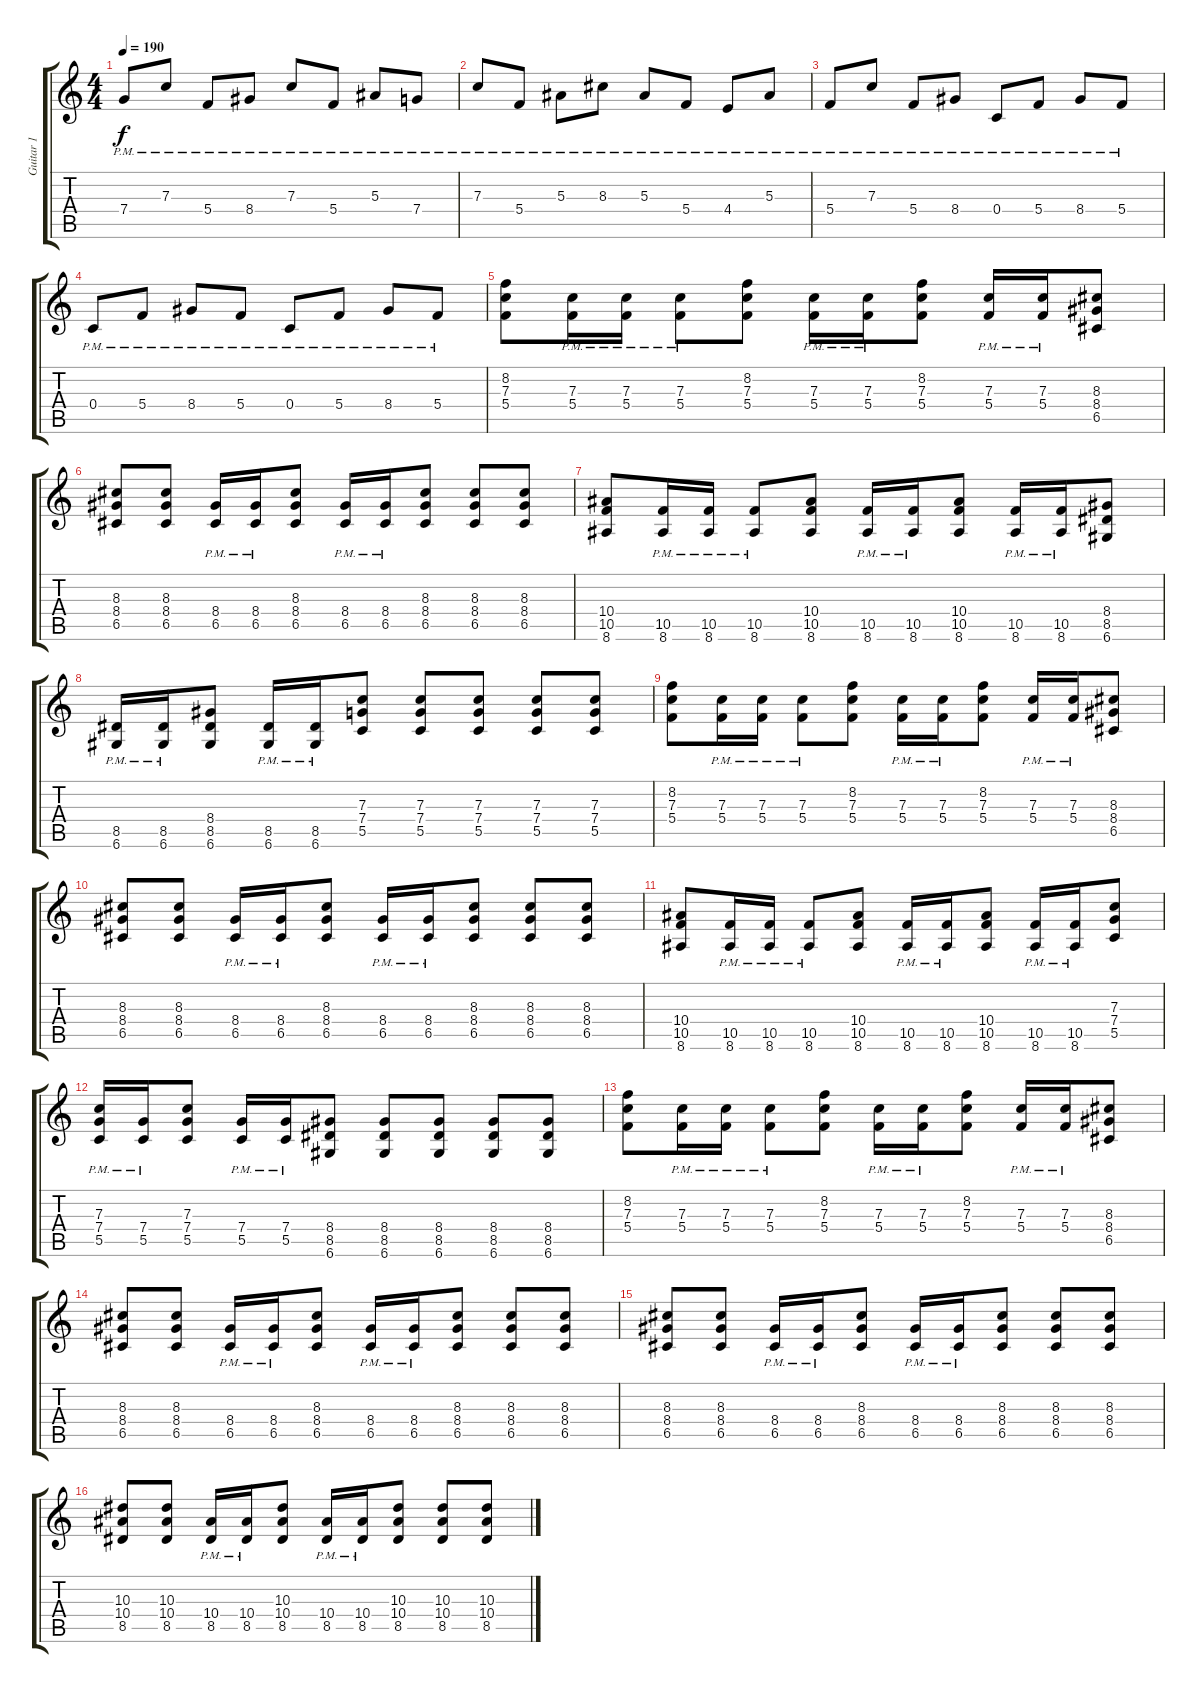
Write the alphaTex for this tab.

\track ("Guitar 1" "Guitar 1") {mute instrument distortionguitar}
\staff {score tabs}
\tuning (D4 A3 F3 C3 G2 D2) {hide}
\ts (4 4)
\tempo 190
\clef g2
\ks c
7.4{pm}.8{dy f} 7.3{pm}.8 5.4{pm}.8 8.4{pm}.8 7.3{pm}.8 5.4{pm}.8 5.3{pm}.8 7.4{pm}.8 |
7.3{pm}.8 5.4{pm}.8 5.3{pm}.8 8.3{pm}.8 5.3{pm}.8 5.4{pm}.8 4.4{pm}.8 5.3{pm}.8 |
5.4{pm}.8 7.3{pm}.8 5.4{pm}.8 8.4{pm}.8 0.4{pm}.8 5.4{pm}.8 8.4{pm}.8 5.4{pm}.8 |
0.4{pm}.8 5.4{pm}.8 8.4{pm}.8 5.4{pm}.8 0.4{pm}.8 5.4{pm}.8 8.4{pm}.8 5.4{pm}.8 |
(8.2 7.3 5.4).8 (7.3{pm} 5.4{pm}).16 (7.3{pm} 5.4{pm}).16 (7.3{pm} 5.4{pm}).8 (8.2 7.3 5.4).8 (7.3{pm} 5.4{pm}).16 (7.3{pm} 5.4{pm}).16 (8.2 7.3 5.4).8 (7.3{pm} 5.4{pm}).16 (7.3{pm} 5.4{pm}).16 (8.3 8.4 6.5).8 |
(8.3 8.4 6.5).8 (8.3 8.4 6.5).8 (8.4{pm} 6.5{pm}).16 (8.4{pm} 6.5{pm}).16 (8.3 8.4 6.5).8 (8.4{pm} 6.5{pm}).16 (8.4{pm} 6.5{pm}).16 (8.3 8.4 6.5).8 (8.3 8.4 6.5).8 (8.3 8.4 6.5).8 |
(10.4 10.5 8.6).8 (10.5{pm} 8.6{pm}).16 (10.5{pm} 8.6{pm}).16 (10.5{pm} 8.6{pm}).8 (10.4 10.5 8.6).8 (10.5{pm} 8.6{pm}).16 (10.5{pm} 8.6{pm}).16 (10.4 10.5 8.6).8 (10.5{pm} 8.6{pm}).16 (10.5{pm} 8.6{pm}).16 (8.4 8.5 6.6).8 |
(8.5{pm} 6.6{pm}).16 (8.5{pm} 6.6{pm}).16 (8.4 8.5 6.6).8 (8.5{pm} 6.6{pm}).16 (8.5{pm} 6.6{pm}).16 (7.3 7.4 5.5).8 (7.3 7.4 5.5).8 (7.3 7.4 5.5).8 (7.3 7.4 5.5).8 (7.3 7.4 5.5).8 |
(8.2 7.3 5.4).8 (7.3{pm} 5.4{pm}).16 (7.3{pm} 5.4{pm}).16 (7.3{pm} 5.4{pm}).8 (8.2 7.3 5.4).8 (7.3{pm} 5.4{pm}).16 (7.3{pm} 5.4{pm}).16 (8.2 7.3 5.4).8 (7.3{pm} 5.4{pm}).16 (7.3{pm} 5.4{pm}).16 (8.3 8.4 6.5).8 |
(8.3 8.4 6.5).8 (8.3 8.4 6.5).8 (8.4{pm} 6.5{pm}).16 (8.4{pm} 6.5{pm}).16 (8.3 8.4 6.5).8 (8.4{pm} 6.5{pm}).16 (8.4{pm} 6.5{pm}).16 (8.3 8.4 6.5).8 (8.3 8.4 6.5).8 (8.3 8.4 6.5).8 |
(10.4 10.5 8.6).8 (10.5{pm} 8.6{pm}).16 (10.5{pm} 8.6{pm}).16 (10.5{pm} 8.6{pm}).8 (10.4 10.5 8.6).8 (10.5{pm} 8.6{pm}).16 (10.5{pm} 8.6{pm}).16 (10.4 10.5 8.6).8 (10.5{pm} 8.6{pm}).16 (10.5{pm} 8.6{pm}).16 (7.3 7.4 5.5).8 |
(7.3 7.4 5.5{pm}).16 (7.4 5.5{pm}).16 (7.3 7.4 5.5).8 (7.4 5.5{pm}).16 (7.4 5.5{pm}).16 (8.4 8.5 6.6).8 (8.4 8.5 6.6).8 (8.4 8.5 6.6).8 (8.4 8.5 6.6).8 (8.4 8.5 6.6).8 |
(8.2 7.3 5.4).8 (7.3{pm} 5.4{pm}).16 (7.3{pm} 5.4{pm}).16 (7.3{pm} 5.4{pm}).8 (8.2 7.3 5.4).8 (7.3{pm} 5.4{pm}).16 (7.3{pm} 5.4{pm}).16 (8.2 7.3 5.4).8 (7.3{pm} 5.4{pm}).16 (7.3{pm} 5.4{pm}).16 (8.3 8.4 6.5).8 |
(8.3 8.4 6.5).8 (8.3 8.4 6.5).8 (8.4{pm} 6.5{pm}).16 (8.4{pm} 6.5{pm}).16 (8.3 8.4 6.5).8 (8.4{pm} 6.5{pm}).16 (8.4{pm} 6.5{pm}).16 (8.3 8.4 6.5).8 (8.3 8.4 6.5).8 (8.3 8.4 6.5).8 |
(8.3 8.4 6.5).8 (8.3 8.4 6.5).8 (8.4{pm} 6.5{pm}).16 (8.4{pm} 6.5{pm}).16 (8.3 8.4 6.5).8 (8.4{pm} 6.5{pm}).16 (8.4{pm} 6.5{pm}).16 (8.3 8.4 6.5).8 (8.3 8.4 6.5).8 (8.3 8.4 6.5).8 |
(10.3 10.4 8.5).8 (10.3 10.4 8.5).8 (10.4{pm} 8.5{pm}).16 (10.4{pm} 8.5{pm}).16 (10.3 10.4 8.5).8 (10.4{pm} 8.5{pm}).16 (10.4{pm} 8.5{pm}).16 (10.3 10.4 8.5).8 (10.3 10.4 8.5).8 (10.3 10.4 8.5).8
